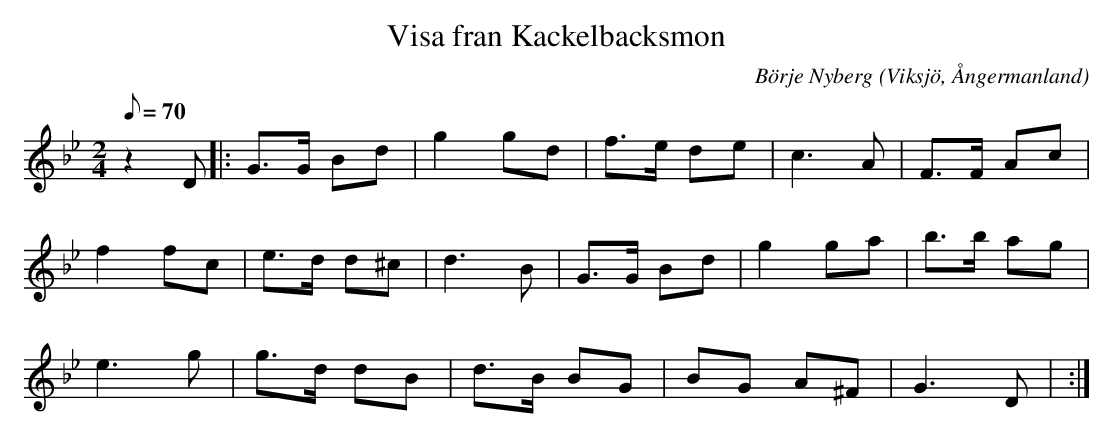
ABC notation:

X:1
T:Visa fran Kackelbacksmon
C:Börje Nyberg
O:Viksjö, Ångermanland
M:2/4
L:1/8
Q:70
K:Gm
z2 D|: G>G Bd | g2 gd | f>e de | c2>A2 | F>F Ac |
f2 fc | e>d d^c | d2>B2 | G>G Bd |g2 ga | b>b ag |
e2> g2 | g>d dB |d>B BG |BG A^F |G2> D2 | :|
